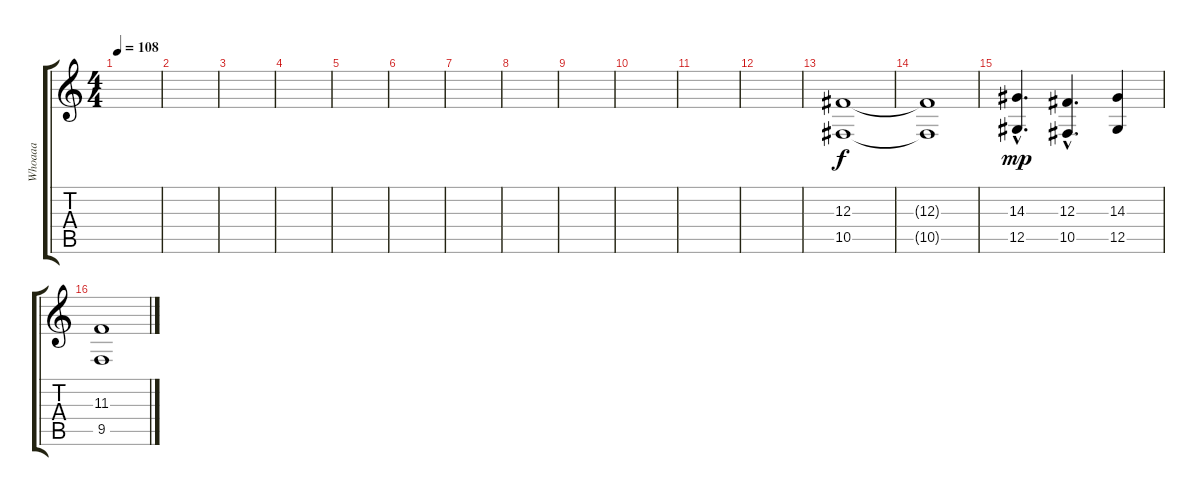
\track ("Whoaaa" "Whoaaa") {instrument choiraahs}
\staff {score tabs}
\tuning (Eb4 Bb3 Gb3 Db3 Ab2 Eb2) {hide}
\ts (4 4)
\tempo 108
\clef g2
\ks c
|
|
|
|
|
|
|
|
|
|
|
|
(12.3 10.5).1 |
(12.3{t} 10.5{t}).1{dy f} |
(14.3{hac} 12.5{hac}).4{d dy mp} (12.3{hac} 10.5{hac}).4{d} (14.3 12.5).4 |
(11.3 9.5).1
